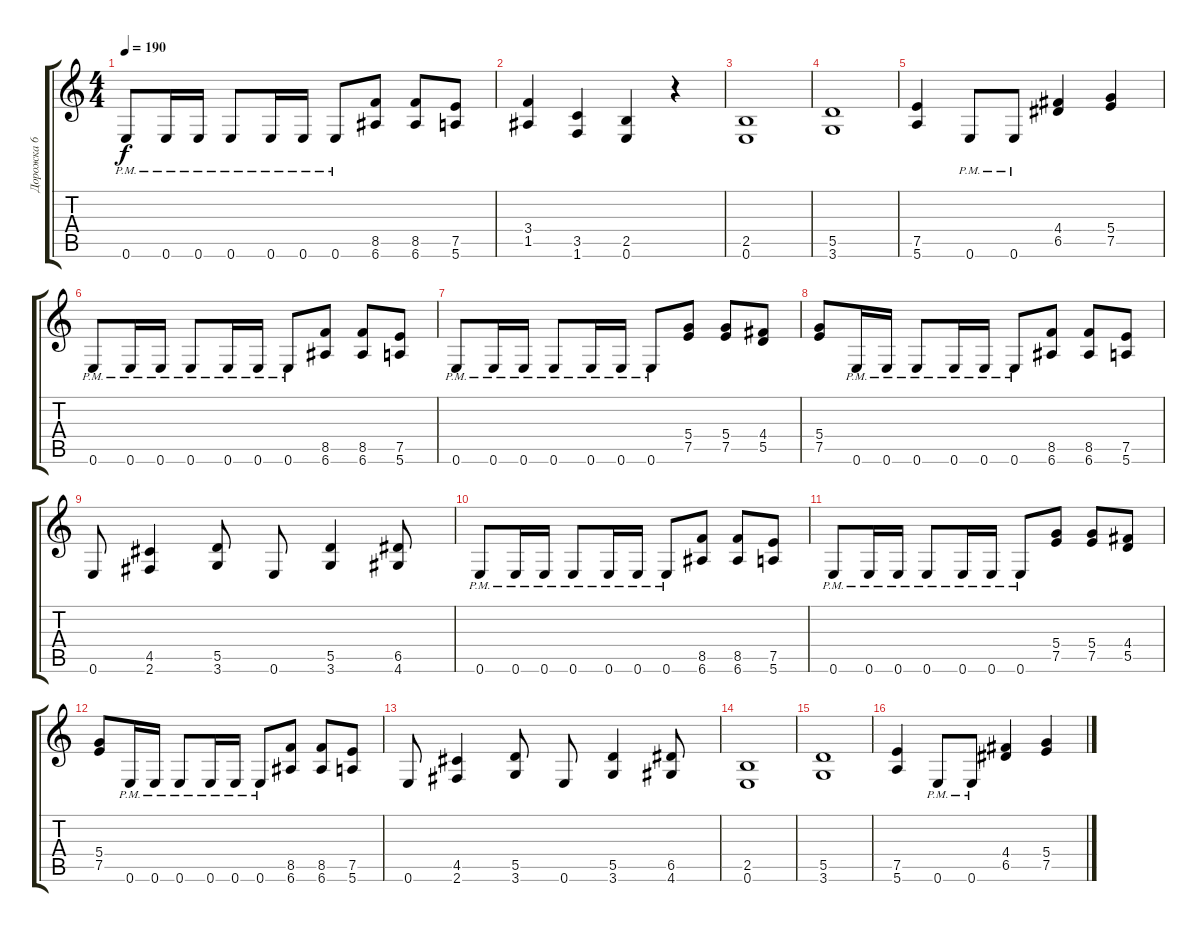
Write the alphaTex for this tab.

\track ("Дорожка 6" "Дорожка 6") {instrument distortionguitar}
\staff {score tabs}
\tuning (E4 B3 G3 D3 A2 E2) {hide}
\ts (4 4)
\tempo 190
\clef g2
\ks c
0.6{pm}.8{dy f} 0.6{pm}.16 0.6{pm}.16 0.6{pm}.8 0.6{pm}.16 0.6{pm}.16 0.6{pm}.8 (8.5 6.6).8 (8.5 6.6).8 (7.5 5.6).8 |
(3.4 1.5).4 (3.5 1.6).4 (2.5 0.6).4 r.4 |
(2.5 0.6).1 |
(5.5 3.6).1 |
(7.5 5.6).4 0.6{pm}.8 0.6{pm}.8 (4.4 6.5).4 (5.4 7.5).4 |
0.6{pm}.8 0.6{pm}.16 0.6{pm}.16 0.6{pm}.8 0.6{pm}.16 0.6{pm}.16 0.6{pm}.8 (8.5 6.6).8 (8.5 6.6).8 (7.5 5.6).8 |
0.6{pm}.8 0.6{pm}.16 0.6{pm}.16 0.6{pm}.8 0.6{pm}.16 0.6{pm}.16 0.6{pm}.8 (5.4 7.5).8 (5.4 7.5).8 (4.4 5.5).8 |
(5.4 7.5).8 0.6{pm}.16 0.6{pm}.16 0.6{pm}.8 0.6{pm}.16 0.6{pm}.16 0.6{pm}.8 (8.5 6.6).8 (8.5 6.6).8 (7.5 5.6).8 |
0.6.8 (4.5 2.6).4 (5.5 3.6).8 0.6.8 (5.5 3.6).4 (6.5 4.6).8 |
0.6{pm}.8 0.6{pm}.16 0.6{pm}.16 0.6{pm}.8 0.6{pm}.16 0.6{pm}.16 0.6{pm}.8 (8.5 6.6).8 (8.5 6.6).8 (7.5 5.6).8 |
0.6{pm}.8 0.6{pm}.16 0.6{pm}.16 0.6{pm}.8 0.6{pm}.16 0.6{pm}.16 0.6{pm}.8 (5.4 7.5).8 (5.4 7.5).8 (4.4 5.5).8 |
(5.4 7.5).8 0.6{pm}.16 0.6{pm}.16 0.6{pm}.8 0.6{pm}.16 0.6{pm}.16 0.6{pm}.8 (8.5 6.6).8 (8.5 6.6).8 (7.5 5.6).8 |
0.6.8 (4.5 2.6).4 (5.5 3.6).8 0.6.8 (5.5 3.6).4 (6.5 4.6).8 |
(2.5 0.6).1 |
(5.5 3.6).1 |
(7.5 5.6).4 0.6{pm}.8 0.6{pm}.8 (4.4 6.5).4 (5.4 7.5).4
